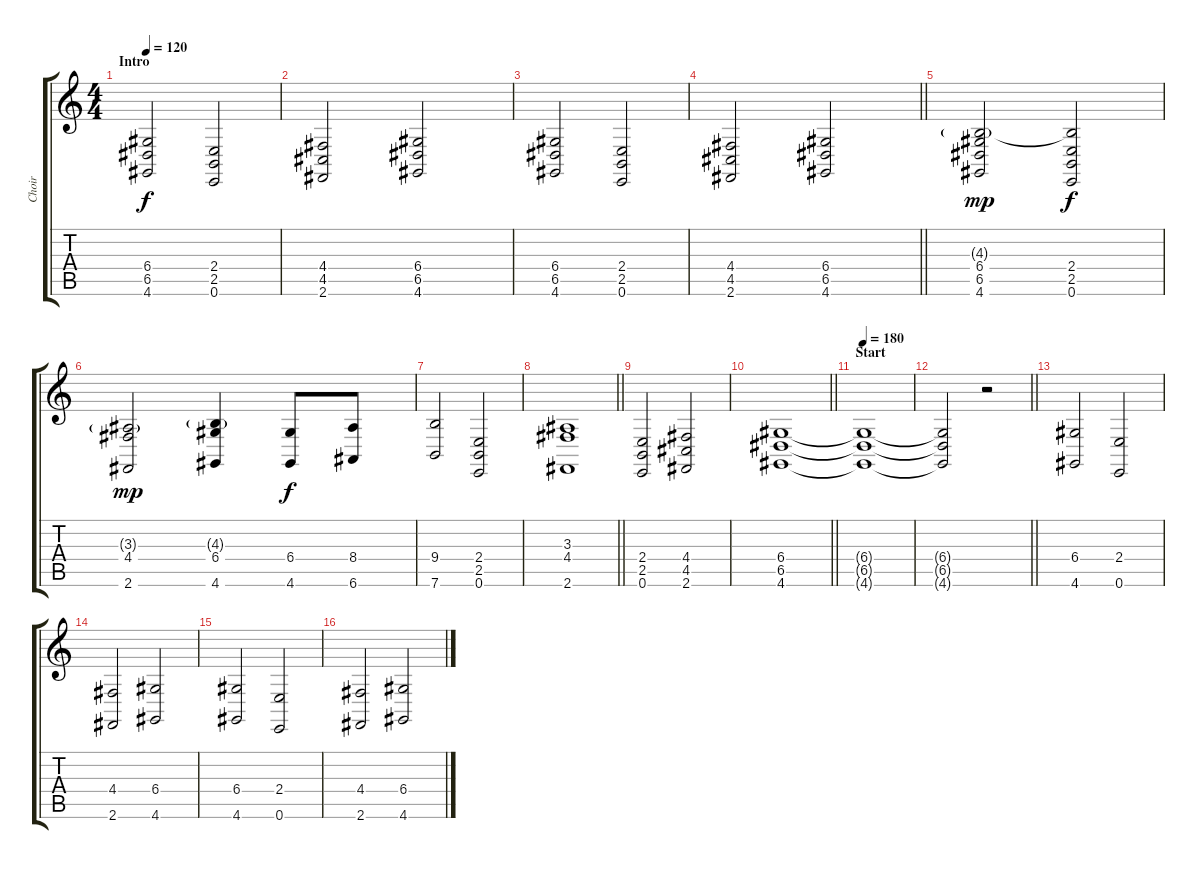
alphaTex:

\track ("Choir" "Choir") {instrument choiraahs}
\staff {score tabs}
\tuning (E4 B3 G3 D3 A2 E2) {hide}
\ts (4 4)
\section ("" "Intro")
\tempo 120
\clef g2
\ks c
(6.4 6.5 4.6).2{dy f instrument choiraahs} (2.4 2.5 0.6).2 |
(4.4 4.5 2.6).2 (6.4 6.5 4.6).2 |
(6.4 6.5 4.6).2 (2.4 2.5 0.6).2 |
\barLineRight lightlight
(4.4 4.5 2.6).2 (6.4 6.5 4.6).2 |
\section ("" "")
(4.3{g} 6.4 6.5 4.6).2{dy mp} (4.3{t} 2.4 2.5 0.6).2{dy f} |
(3.3{g} 4.4 2.6).2{dy mp} (4.3{g} 6.4 4.6).4 (6.4 4.6).8{dy f} (8.4 6.6).8 |
(9.4 7.6).2 (2.4 2.5 0.6).2 |
\barLineRight lightlight
(3.3 4.4 2.6).1 |
(2.4 2.5 0.6).2 (4.4 4.5 2.6).2 |
\barLineRight lightlight
(6.4 6.5 4.6).1 |
\section ("" "Start")
\tempo 180
(6.4{t} 6.5{t} 4.6{t}).1{volume 3} |
\barLineRight lightlight
(6.4{t} 6.5{t} 4.6{t}).2 r.2 |
\section ("" "")
(6.4 4.6).2{volume 10} (2.4 0.6).2 |
(4.4 2.6).2 (6.4 4.6).2 |
(6.4 4.6).2 (2.4 0.6).2 |
(4.4 2.6).2 (6.4 4.6).2
